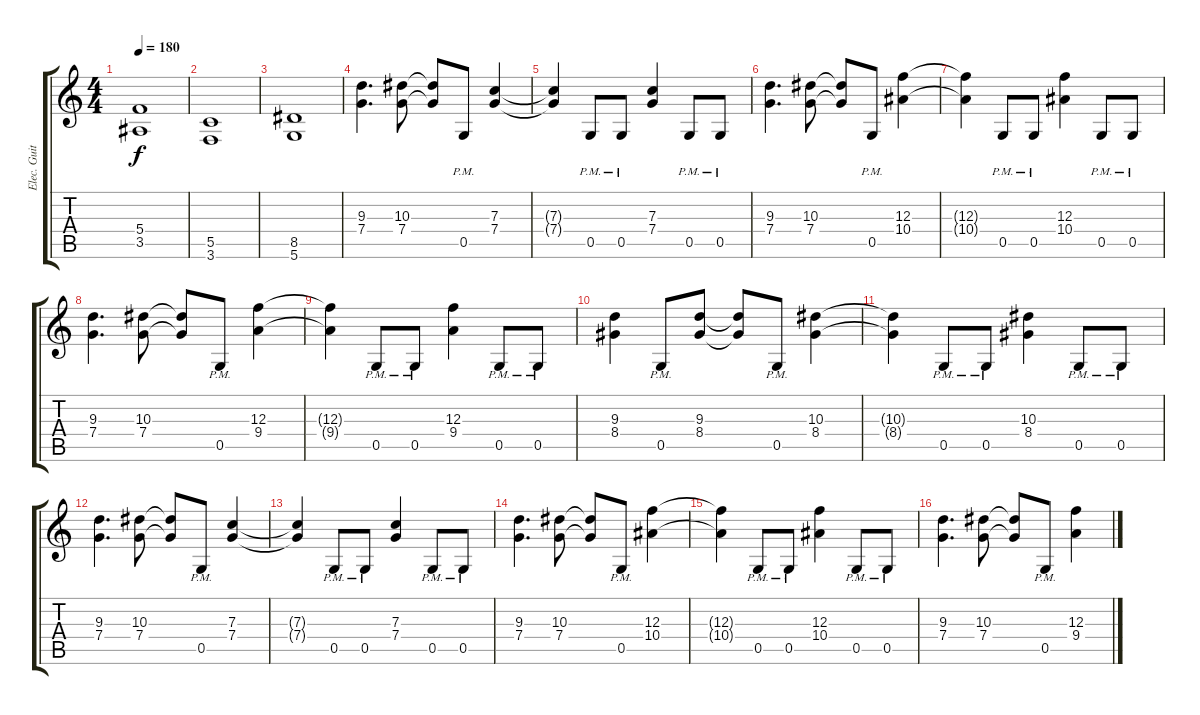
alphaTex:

\track ("Elec. Guitar 1" "Elec. Guit") {mute instrument distortionguitar}
\staff {score tabs}
\tuning (D4 A3 F3 C3 G2 D2) {hide}
\ts (4 4)
\tempo 180
\clef g2
\ks c
(5.4{t} 3.5{t}).1{dy f} |
(5.5 3.6).1 |
(8.5 5.6).1 |
(9.3 7.4).4{d} (10.3 7.4).8 (10.3{t} 7.4{t}).8 0.5{pm}.8 (7.3 7.4).4 |
(7.3{t} 7.4{t}).4 0.5{pm}.8 0.5{pm}.8 (7.3 7.4).4 0.5{pm}.8 0.5{pm}.8 |
(9.3 7.4).4{d} (10.3 7.4).8 (10.3{t} 7.4{t}).8 0.5{pm}.8 (12.3 10.4).4 |
(12.3{t} 10.4{t}).4 0.5{pm}.8 0.5{pm}.8 (12.3 10.4).4 0.5{pm}.8 0.5{pm}.8 |
(9.3 7.4).4{d} (10.3 7.4).8 (10.3{t} 7.4{t}).8 0.5{pm}.8 (12.3 9.4).4 |
(12.3{t} 9.4{t}).4 0.5{pm}.8 0.5{pm}.8 (12.3 9.4).4 0.5{pm}.8 0.5{pm}.8 |
(9.3 8.4).4 0.5{pm}.8 (9.3 8.4).8 (9.3{t} 8.4{t}).8 0.5{pm}.8 (10.3 8.4).4 |
(10.3{t} 8.4{t}).4 0.5{pm}.8 0.5{pm}.8 (10.3 8.4).4 0.5{pm}.8 0.5{pm}.8 |
(9.3 7.4).4{d} (10.3 7.4).8 (10.3{t} 7.4{t}).8 0.5{pm}.8 (7.3 7.4).4 |
(7.3{t} 7.4{t}).4 0.5{pm}.8 0.5{pm}.8 (7.3 7.4).4 0.5{pm}.8 0.5{pm}.8 |
(9.3 7.4).4{d} (10.3 7.4).8 (10.3{t} 7.4{t}).8 0.5{pm}.8 (12.3 10.4).4 |
(12.3{t} 10.4{t}).4 0.5{pm}.8 0.5{pm}.8 (12.3 10.4).4 0.5{pm}.8 0.5{pm}.8 |
(9.3 7.4).4{d} (10.3 7.4).8 (10.3{t} 7.4{t}).8 0.5{pm}.8 (12.3 9.4).4
